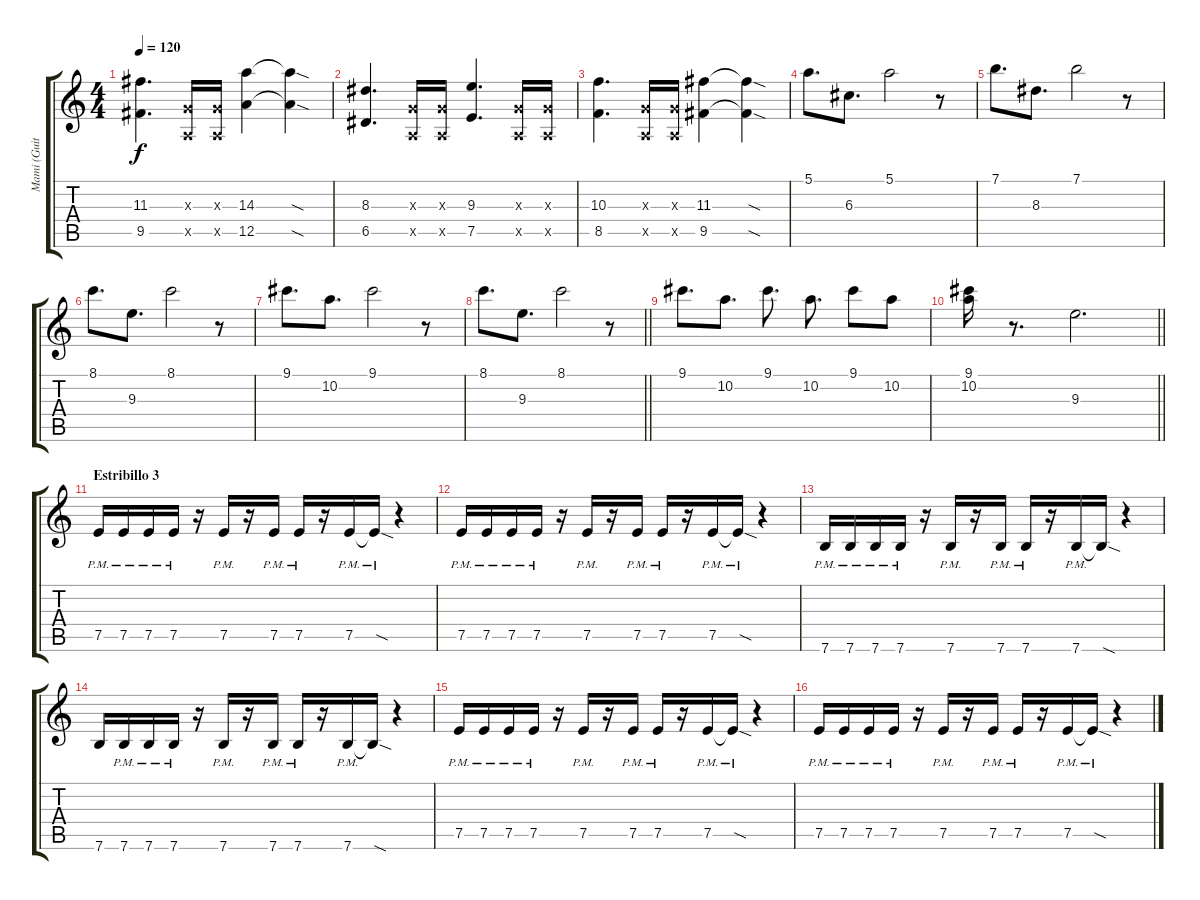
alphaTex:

\track ("Mami (Guitar)" "Mami (Guit") {instrument distortionguitar}
\staff {score tabs}
\tuning (E4 B3 G3 D3 A2 E2) {hide}
\ts (4 4)
\tempo 120
\clef g2
\ks c
(11.3 9.5).4{d dy f} (0.3{x} 0.5{x}).16 (0.3{x} 0.5{x}).16 (14.3 12.5).4 (14.3{sod t} 12.5{sod t}).4 |
(8.3 6.5).4{d} (0.3{x} 0.5{x}).16 (0.3{x} 0.5{x}).16 (9.3 7.5).4{d} (0.3{x} 0.5{x}).16 (0.3{x} 0.5{x}).16 |
(10.3 8.5).4{d} (0.3{x} 0.5{x}).16 (0.3{x} 0.5{x}).16 (11.3 9.5).4 (11.3{sod t} 9.5{sod t}).4 |
5.1.8{d} 6.3.8{d} 5.1.2 r.8 |
7.1.8{d} 8.3.8{d} 7.1.2 r.8 |
8.1.8{d} 9.3.8{d} 8.1.2 r.8 |
9.1.8{d} 10.2.8{d} 9.1.2 r.8 |
\barLineRight lightlight
8.1.8{d} 9.3.8{d} 8.1.2 r.8 |
9.1.8{d} 10.2.8{d} 9.1.8{d} 10.2.8{d} 9.1.8 10.2.8 |
\barLineRight lightlight
(9.1 10.2).16 r.8{d} 9.3.2{d volume 16 instrument reversecymbal} |
\section ("" "Estribillo 3")
7.5{pm}.16{volume 13 instrument distortionguitar} 7.5{pm}.16 7.5{pm}.16 7.5{pm}.16 r.16 7.5{pm}.16 r.16 7.5{pm}.16 7.5{pm}.16 r.16 7.5{pm}.16 7.5{sod pm t}.16{volume 6} r.4 |
7.5{pm}.16{volume 13} 7.5{pm}.16 7.5{pm}.16 7.5{pm}.16 r.16 7.5{pm}.16 r.16 7.5{pm}.16 7.5{pm}.16 r.16 7.5{pm}.16 7.5{sod pm t}.16{volume 6} r.4 |
7.6{pm}.16{volume 13} 7.6{pm}.16 7.6{pm}.16 7.6{pm}.16 r.16 7.6{pm}.16 r.16 7.6{pm}.16 7.6{pm}.16 r.16 7.6{pm}.16 7.6{sod t}.16{volume 6} r.4 |
7.6.16{volume 13} 7.6{pm}.16 7.6{pm}.16 7.6{pm}.16 r.16 7.6{pm}.16 r.16 7.6{pm}.16 7.6{pm}.16 r.16 7.6{pm}.16 7.6{sod t}.16{volume 6} r.4 |
7.5{pm}.16{volume 13} 7.5{pm}.16 7.5{pm}.16 7.5{pm}.16 r.16 7.5{pm}.16 r.16 7.5{pm}.16 7.5{pm}.16 r.16 7.5{pm}.16 7.5{sod pm t}.16{volume 6} r.4 |
7.5{pm}.16{volume 13} 7.5{pm}.16 7.5{pm}.16 7.5{pm}.16 r.16 7.5{pm}.16 r.16 7.5{pm}.16 7.5{pm}.16 r.16 7.5{pm}.16 7.5{sod pm t}.16{volume 6} r.4
